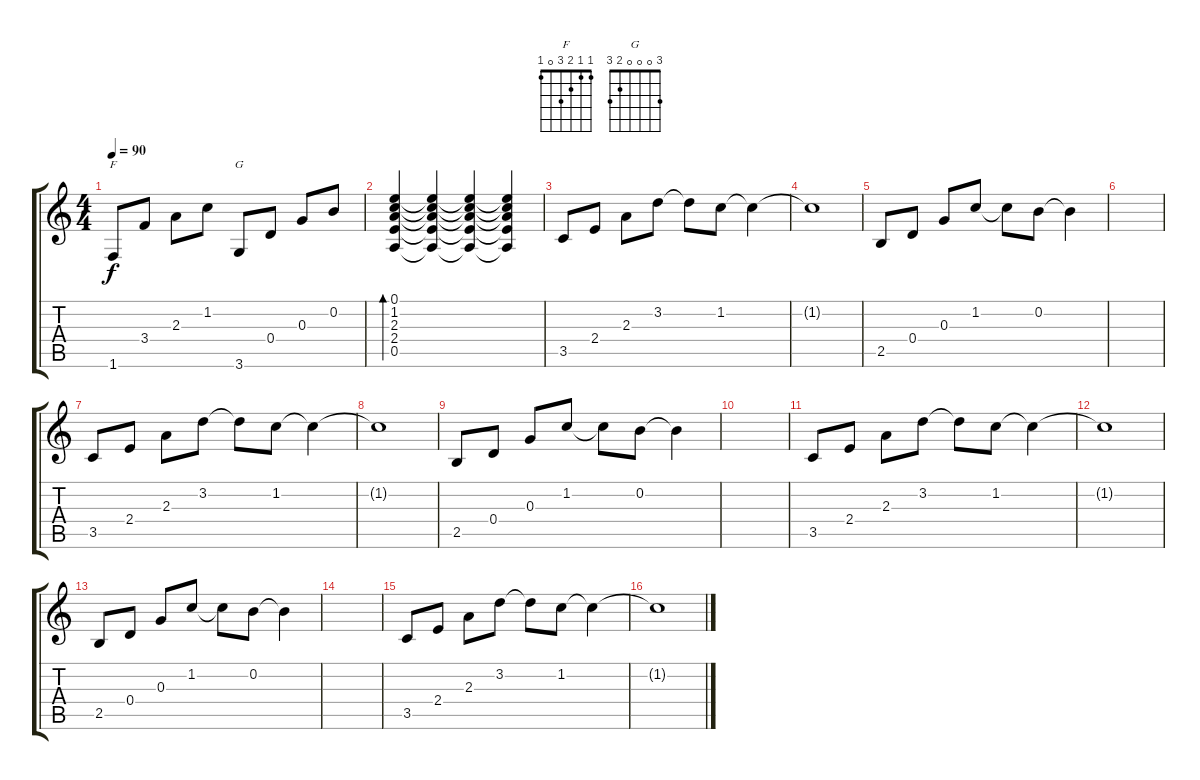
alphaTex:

\track "" {instrument acousticguitarnylon}
\staff {score tabs}
\tuning (E4 B3 G3 D3 A2 E2) {hide}
\chord ("F" 1 1 2 3 0 1)
\chord ("G" 3 0 0 0 2 3)
\ts (4 4)
\tempo 90
\clef g2
\ks c
1.6.8{ch "F" dy f} 3.4.8 2.3.8 1.2.8 3.6.8{ch "G"} 0.4.8 0.3.8 0.2.8 |
(0.1 1.2 2.3 2.4 0.5).4{bd 120} (0.1{t} 1.2{t} 2.3{t} 2.4{t} 0.5{t}).4 (0.1{t} 1.2{t} 2.3{t} 2.4{t} 0.5{t}).4 (0.1{t} 1.2{t} 2.3{t} 2.4{t} 0.5{t}).4 |
3.5.8 2.4.8 2.3.8 3.2.8 3.2{t}.8 1.2.8 1.2{t}.4 |
1.2{t}.1 |
2.5.8 0.4.8 0.3.8 1.2.8 1.2{t}.8 0.2.8 0.2{t}.4 |
|
3.5.8 2.4.8 2.3.8 3.2.8 3.2{t}.8 1.2.8 1.2{t}.4 |
1.2{t}.1 |
2.5.8 0.4.8 0.3.8 1.2.8 1.2{t}.8 0.2.8 0.2{t}.4 |
|
3.5.8 2.4.8 2.3.8 3.2.8 3.2{t}.8 1.2.8 1.2{t}.4 |
1.2{t}.1 |
2.5.8 0.4.8 0.3.8 1.2.8 1.2{t}.8 0.2.8 0.2{t}.4 |
|
3.5.8 2.4.8 2.3.8 3.2.8 3.2{t}.8 1.2.8 1.2{t}.4 |
1.2{t}.1
